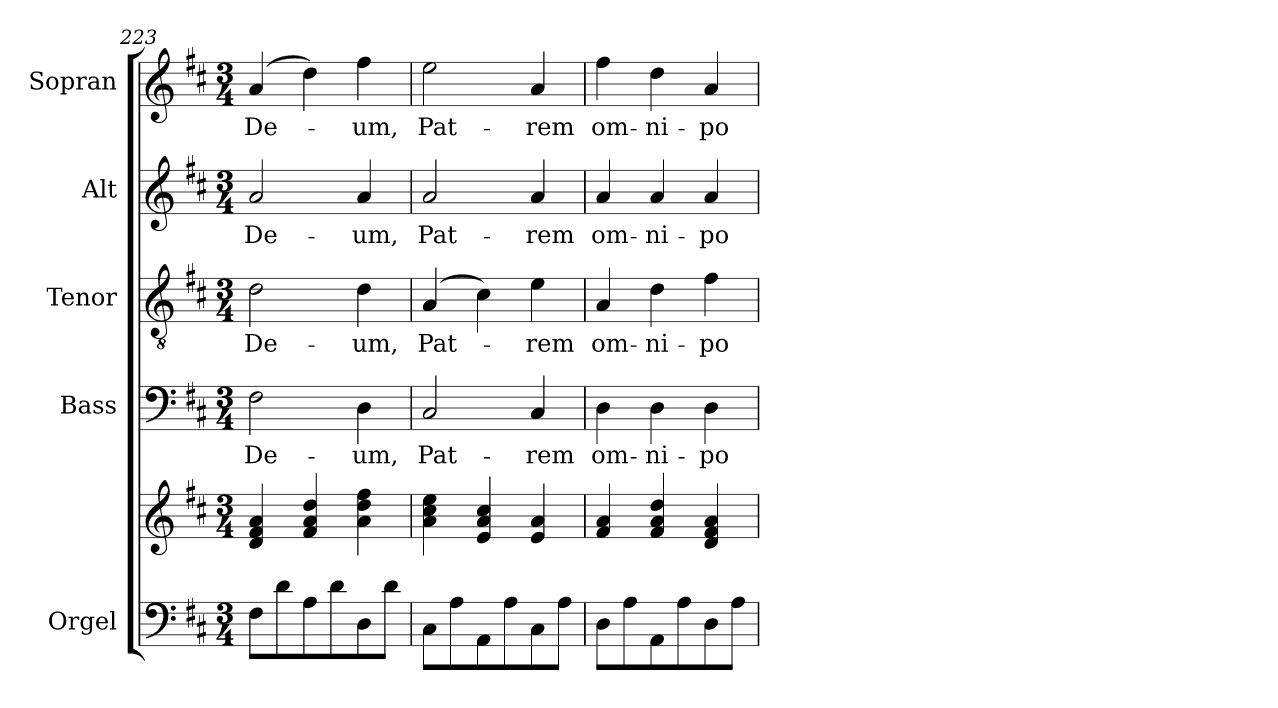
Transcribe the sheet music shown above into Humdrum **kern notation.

**kern	**kern	**kern	**text	**kern	**text	**kern	**text	**kern	**text
*part5	*part5	*part4	*part4	*part3	*part3	*part2	*part2	*part1	*part1
*staff6	*staff5	*staff4	*staff4	*staff3	*staff3	*staff2	*staff2	*staff1	*staff1
*I"Orgel	*	*I"Bass	*	*I"Tenor	*	*I"Alt	*	*I"Sopran	*
*I'Org.	*	*I'B.	*	*I'T.	*	*I'A.	*	*I'S.	*
*clefF4	*clefG2	*clefF4	*	*clefGv2	*	*clefG2	*	*clefG2	*
*k[f#c#]	*k[f#c#]	*k[f#c#]	*	*k[f#c#]	*	*k[f#c#]	*	*k[f#c#]	*
*D:	*D:	*D:	*	*D:	*	*D:	*	*D:	*
*M3/4	*M3/4	*M3/4	*	*M3/4	*	*M3/4	*	*M3/4	*
=223	=223	=223	=223	=223	=223	=223	=223	=223	=223
!	!	!	!LO:LY:b	!	!LO:LY:b	!	!LO:LY:b	!	!LO:LY:b
8F#\L	4d/ 4f#/ 4a/	2F#\	De-	2d\	De-	2a/	De-	(4a/	De-
8d\	.	.	.	.	.	.	.	.	.
8A\	4f#/ 4a/ 4dd/	.	.	.	.	.	.	4dd\)	.
8d\	.	.	.	.	.	.	.	.	.
!	!	!	!LO:LY:b	!	!LO:LY:b	!	!LO:LY:b	!	!LO:LY:b
8D\	4a\ 4dd\ 4ff#\	4D\	-um,	4d\	-um,	4a/	-um,	4ff#\	-um,
8d\J	.	.	.	.	.	.	.	.	.
=224	=224	=224	=224	=224	=224	=224	=224	=224	=224
!	!	!	!LO:LY:b	!	!LO:LY:b	!	!LO:LY:b	!	!LO:LY:b
8C#\L	4a\ 4cc#\ 4ee\	2C#/	Pat-	(4A/	Pat-	2a/	Pat-	2ee\	Pat-
8A\	.	.	.	.	.	.	.	.	.
8AA\	4e/ 4a/ 4cc#/	.	.	4c#\)	.	.	.	.	.
8A\	.	.	.	.	.	.	.	.	.
!	!	!	!LO:LY:b	!	!LO:LY:b	!	!LO:LY:b	!	!LO:LY:b
8C#\	4e/ 4a/	4C#/	-rem	4e\	-rem	4a/	-rem	4a/	-rem
8A\J	.	.	.	.	.	.	.	.	.
=225	=225	=225	=225	=225	=225	=225	=225	=225	=225
!	!	!	!LO:LY:b	!	!LO:LY:b	!	!LO:LY:b	!	!LO:LY:b
8D\L	4f#/ 4a/	4D\	om-	4A/	om-	4a/	om-	4ff#\	om-
8A\	.	.	.	.	.	.	.	.	.
!	!	!	!LO:LY:b	!	!LO:LY:b	!	!LO:LY:b	!	!LO:LY:b
8AA\	4f#/ 4a/ 4dd/	4D\	-ni-	4d\	-ni-	4a/	-ni-	4dd\	-ni-
8A\	.	.	.	.	.	.	.	.	.
!	!	!	!LO:LY:b	!	!LO:LY:b	!	!LO:LY:b	!	!LO:LY:b
8D\	4d/ 4f#/ 4a/	4D\	-po-	4f#\	-po-	4a/	-po-	4a/	-po-
8A\J	.	.	.	.	.	.	.	.	.
=	=	=	=	=	=	=	=	=	=
*-	*-	*-	*-	*-	*-	*-	*-	*-	*-
